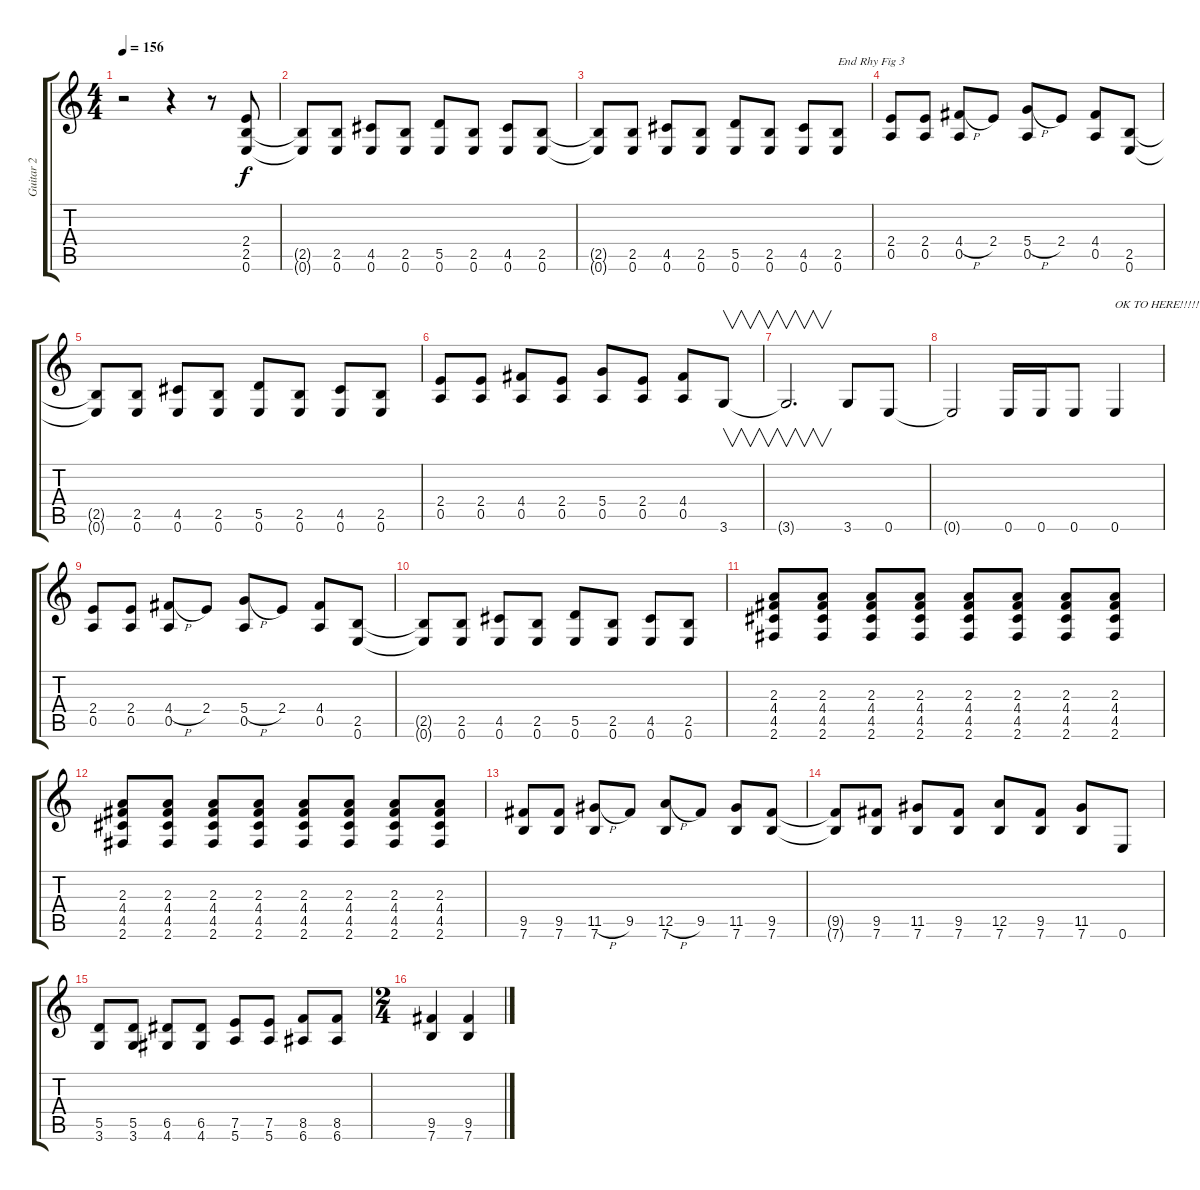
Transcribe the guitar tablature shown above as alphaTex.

\track ("Guitar 2" "Guitar 2") {instrument overdrivenguitar}
\staff {score tabs}
\tuning (E4 B3 G3 D3 A2 E2) {hide}
\ts (4 4)
\tempo 156
\clef g2
\ks c
r.2{dy f} r.4 r.8 (2.4 2.5 0.6).8 |
(2.5{t} 0.6{t}).8 (2.5 0.6).8 (4.5 0.6).8 (2.5 0.6).8 (5.5 0.6).8 (2.5 0.6).8 (4.5 0.6).8 (2.5 0.6).8 |
(2.5{t} 0.6{t}).8 (2.5 0.6).8 (4.5 0.6).8 (2.5 0.6).8 (5.5 0.6).8 (2.5 0.6).8 (4.5 0.6).8 (2.5 0.6).8{txt "End Rhy Fig 3"} |
(2.4 0.5).8 (2.4 0.5).8 (4.4{h} 0.5).8 2.4.8 (5.4{h} 0.5).8 2.4.8 (4.4 0.5).8 (2.5 0.6).8 |
(2.5{t} 0.6{t}).8 (2.5 0.6).8 (4.5 0.6).8 (2.5 0.6).8 (5.5 0.6).8 (2.5 0.6).8 (4.5 0.6).8 (2.5 0.6).8 |
(2.4 0.5).8 (2.4 0.5).8 (4.4 0.5).8 (2.4 0.5).8 (5.4 0.5).8 (2.4 0.5).8 (4.4 0.5).8 3.6.8{v} |
3.6{t}.2{v d} 3.6.8 0.6.8 |
0.6{t}.2 0.6.16 0.6.16 0.6.8 0.6.4{txt "OK TO HERE!!!!!!!!!!!!!!!!!!!!!!"} |
(2.4 0.5).8 (2.4 0.5).8 (4.4{h} 0.5).8 2.4.8 (5.4{h} 0.5).8 2.4.8 (4.4 0.5).8 (2.5 0.6).8 |
(2.5{t} 0.6{t}).8 (2.5 0.6).8 (4.5 0.6).8 (2.5 0.6).8 (5.5 0.6).8 (2.5 0.6).8 (4.5 0.6).8 (2.5 0.6).8 |
(2.3 4.4 4.5 2.6).8 (2.3 4.4 4.5 2.6).8 (2.3 4.4 4.5 2.6).8 (2.3 4.4 4.5 2.6).8 (2.3 4.4 4.5 2.6).8 (2.3 4.4 4.5 2.6).8 (2.3 4.4 4.5 2.6).8 (2.3 4.4 4.5 2.6).8 |
(2.3 4.4 4.5 2.6).8 (2.3 4.4 4.5 2.6).8 (2.3 4.4 4.5 2.6).8 (2.3 4.4 4.5 2.6).8 (2.3 4.4 4.5 2.6).8 (2.3 4.4 4.5 2.6).8 (2.3 4.4 4.5 2.6).8 (2.3 4.4 4.5 2.6).8 |
(9.5 7.6).8 (9.5 7.6).8 (11.5{h} 7.6).8 9.5.8 (12.5{h} 7.6).8 9.5.8 (11.5 7.6).8 (9.5 7.6).8 |
(9.5{t} 7.6{t}).8 (9.5 7.6).8 (11.5 7.6).8 (9.5 7.6).8 (12.5 7.6).8 (9.5 7.6).8 (11.5 7.6).8 0.6.8 |
(5.5 3.6).8 (5.5 3.6).8 (6.5 4.6).8 (6.5 4.6).8 (7.5 5.6).8 (7.5 5.6).8 (8.5 6.6).8 (8.5 6.6).8 |
\ts (2 4)
(9.5 7.6).4 (9.5 7.6).4
